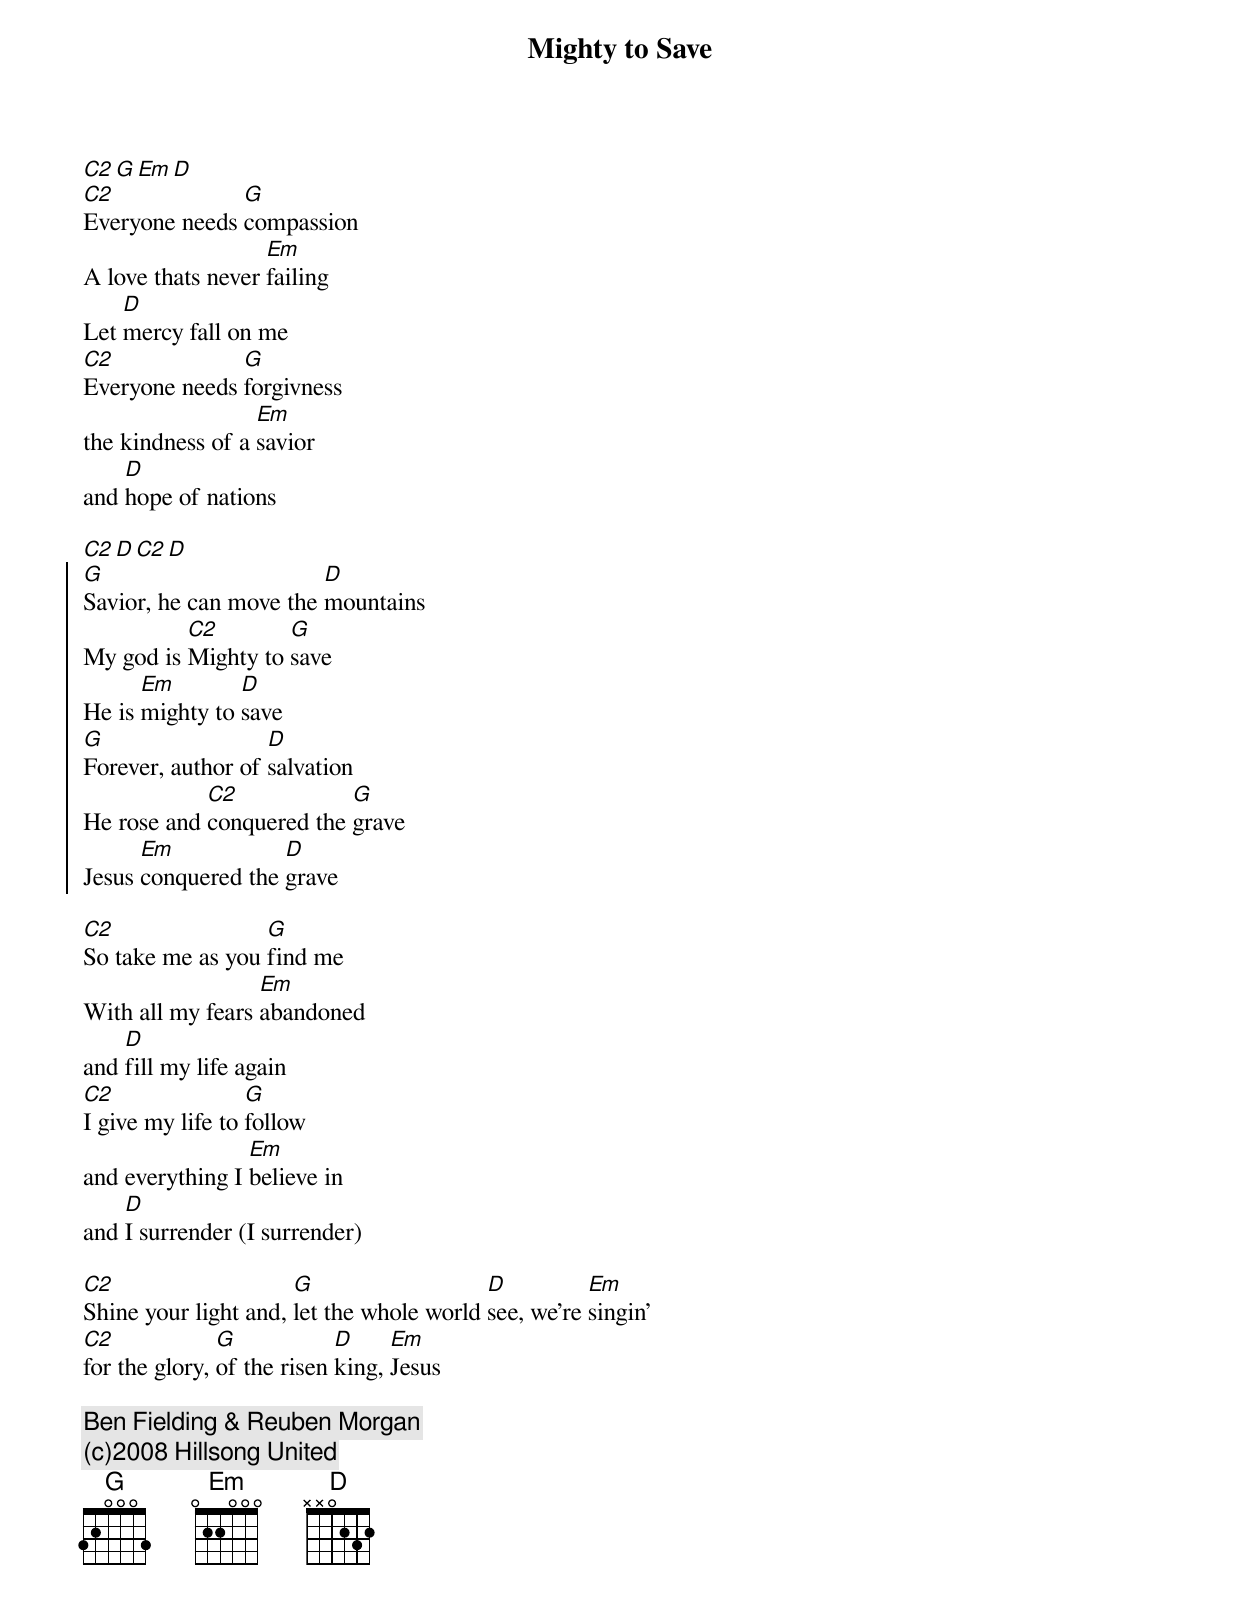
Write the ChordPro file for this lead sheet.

{title:Mighty to Save}
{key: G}
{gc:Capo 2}
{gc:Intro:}
[C2][G][Em][D]
[C2]Everyone needs [G]compassion
A love thats never [Em]failing
Let [D]mercy fall on me
[C2]Everyone needs [G]forgivness
the kindness of a [Em]savior
and [D]hope of nations

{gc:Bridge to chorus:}
[C2][D][C2][D]
{soc}
[G]Savior, he can move the [D]mountains
My god is [C2]Mighty to [G]save
He is [Em]mighty to [D]save
[G]Forever, author of [D]salvation
He rose and [C2]conquered the [G]grave
Jesus [Em]conquered the [D]grave
{eoc}

[C2]So take me as you [G]find me
With all my fears [Em]abandoned
and [D]fill my life again
[C2]I give my life to [G]follow
and everything I [Em]believe in
and [D]I surrender (I surrender)

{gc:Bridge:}
[C2]Shine your light and, [G]let the whole world [D]see, we're [Em]singin'
[C2]for the glory, [G]of the risen [D]king, [Em]Jesus
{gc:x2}

{c: Ben Fielding & Reuben Morgan}
{c: (c)2008 Hillsong United}
